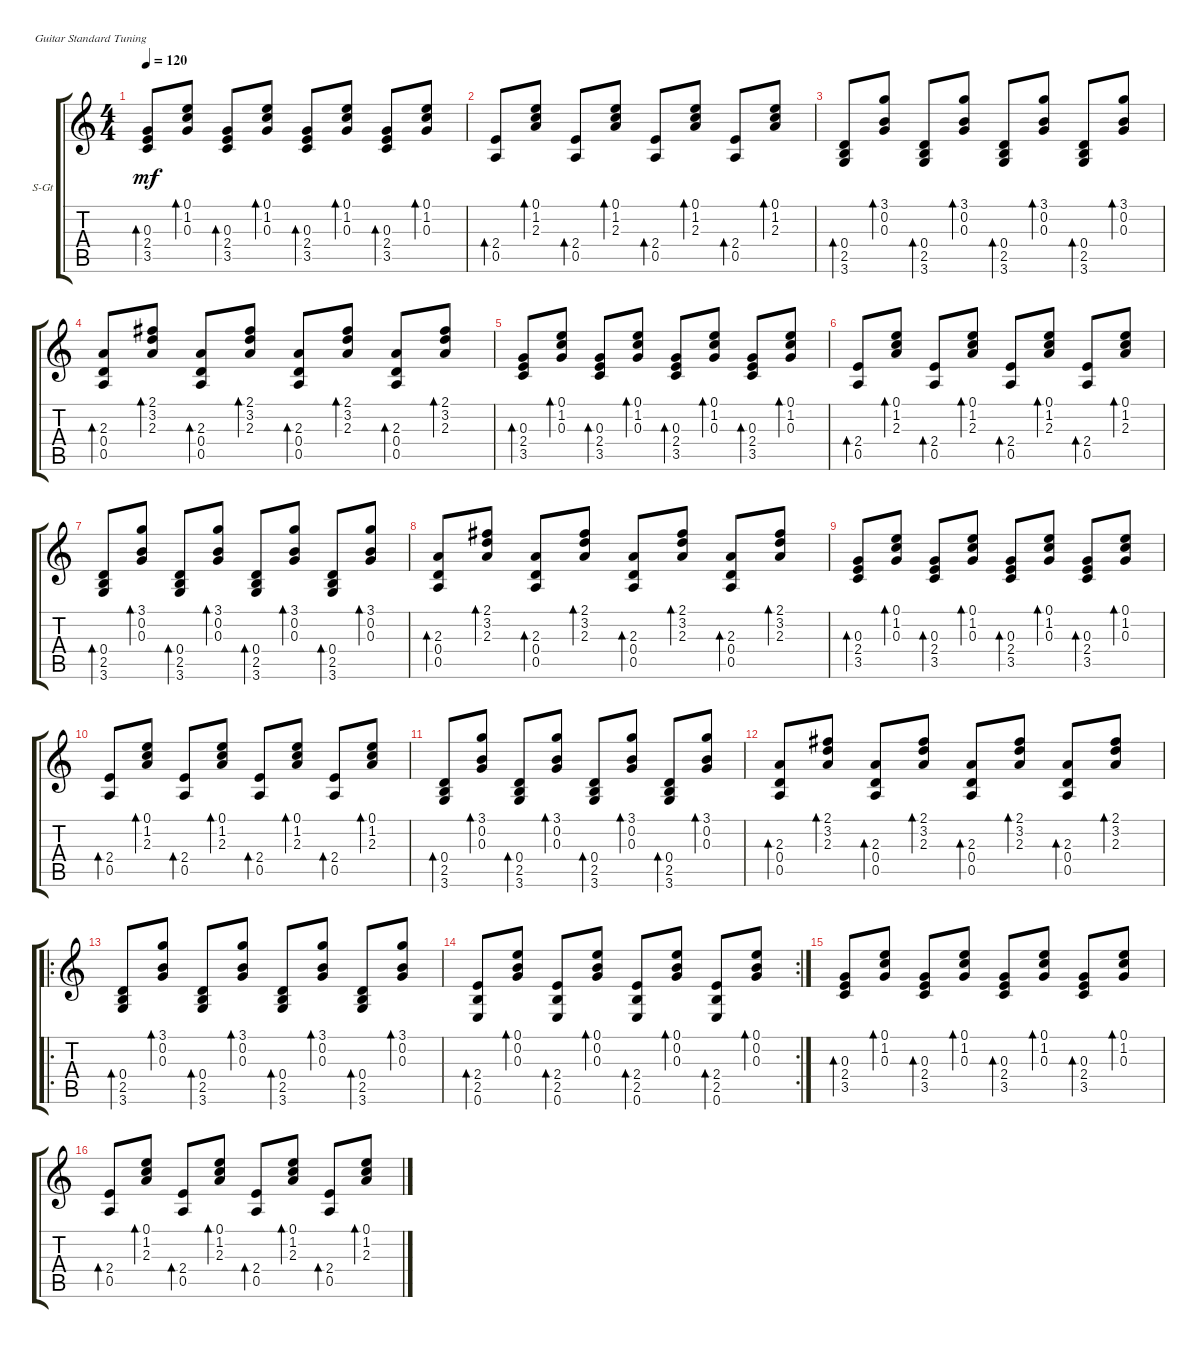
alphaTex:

\defaultSystemsLayout 4
\bracketExtendMode groupsimilarinstruments
\firstSystemTrackNameOrientation horizontal
\otherSystemsTrackNameOrientation horizontal
\track ("Steel Guitar" "S-Gt") {instrument acousticguitarsteel}
\staff {score tabs}
\tuning (E4 B3 G3 D3 A2 E2)
\ts (4 4)
\tempo 120
\clef g2
\ks c
(3.5 2.4 0.3).8{bd 65 dy mf} (0.3 1.2 0.1).8{bd 65} (3.5 2.4 0.3).8{bd 65} (0.3 1.2 0.1).8{bd 65} (3.5 2.4 0.3).8{bd 65} (0.3 1.2 0.1).8{bd 65} (3.5 2.4 0.3).8{bd 65} (0.3 1.2 0.1).8{bd 65} |
(0.5 2.4).8{bd 66} (2.3 1.2 0.1).8{bd 44} (0.5 2.4).8{bd 66} (2.3 1.2 0.1).8{bd 44} (0.5 2.4).8{bd 66} (2.3 1.2 0.1).8{bd 44} (0.5 2.4).8{bd 66} (2.3 1.2 0.1).8{bd 44} |
(3.6 2.5 0.4).8{bd 66} (0.3 0.2 3.1).8{bd 44} (3.6 2.5 0.4).8{bd 66} (0.3 0.2 3.1).8{bd 44} (3.6 2.5 0.4).8{bd 66} (0.3 0.2 3.1).8{bd 66} (3.6 2.5 0.4).8{bd 66} (0.3 0.2 3.1).8{bd 66} |
(0.4 2.3 0.5).8{bd 65} (2.3 3.2 2.1).8{bd 65} (0.4 2.3 0.5).8{bd 65} (2.3 3.2 2.1).8{bd 65} (0.4 2.3 0.5).8{bd 65} (2.3 3.2 2.1).8{bd 65} (0.4 2.3 0.5).8{bd 65} (2.3 3.2 2.1).8{bd 65} |
(3.5 2.4 0.3).8{bd 65} (0.3 1.2 0.1).8{bd 65} (3.5 2.4 0.3).8{bd 65} (0.3 1.2 0.1).8{bd 65} (3.5 2.4 0.3).8{bd 65} (0.3 1.2 0.1).8{bd 65} (3.5 2.4 0.3).8{bd 65} (0.3 1.2 0.1).8{bd 65} |
(0.5 2.4).8{bd 66} (2.3 1.2 0.1).8{bd 44} (0.5 2.4).8{bd 66} (2.3 1.2 0.1).8{bd 44} (0.5 2.4).8{bd 66} (2.3 1.2 0.1).8{bd 44} (0.5 2.4).8{bd 66} (2.3 1.2 0.1).8{bd 44} |
(3.6 2.5 0.4).8{bd 66} (0.3 0.2 3.1).8{bd 44} (3.6 2.5 0.4).8{bd 66} (0.3 0.2 3.1).8{bd 44} (3.6 2.5 0.4).8{bd 66} (0.3 0.2 3.1).8{bd 66} (3.6 2.5 0.4).8{bd 66} (0.3 0.2 3.1).8{bd 66} |
(0.4 2.3 0.5).8{bd 65} (2.3 3.2 2.1).8{bd 65} (0.4 2.3 0.5).8{bd 65} (2.3 3.2 2.1).8{bd 65} (0.4 2.3 0.5).8{bd 65} (2.3 3.2 2.1).8{bd 65} (0.4 2.3 0.5).8{bd 65} (2.3 3.2 2.1).8{bd 65} |
(3.5 2.4 0.3).8{bd 65} (0.3 1.2 0.1).8{bd 65} (3.5 2.4 0.3).8{bd 65} (0.3 1.2 0.1).8{bd 65} (3.5 2.4 0.3).8{bd 65} (0.3 1.2 0.1).8{bd 65} (3.5 2.4 0.3).8{bd 65} (0.3 1.2 0.1).8{bd 65} |
(0.5 2.4).8{bd 66} (2.3 1.2 0.1).8{bd 44} (0.5 2.4).8{bd 66} (2.3 1.2 0.1).8{bd 44} (0.5 2.4).8{bd 66} (2.3 1.2 0.1).8{bd 44} (0.5 2.4).8{bd 66} (2.3 1.2 0.1).8{bd 44} |
(3.6 2.5 0.4).8{bd 66} (0.3 0.2 3.1).8{bd 44} (3.6 2.5 0.4).8{bd 66} (0.3 0.2 3.1).8{bd 44} (3.6 2.5 0.4).8{bd 66} (0.3 0.2 3.1).8{bd 66} (3.6 2.5 0.4).8{bd 66} (0.3 0.2 3.1).8{bd 66} |
(0.4 2.3 0.5).8{bd 65} (2.3 3.2 2.1).8{bd 65} (0.4 2.3 0.5).8{bd 65} (2.3 3.2 2.1).8{bd 65} (0.4 2.3 0.5).8{bd 65} (2.3 3.2 2.1).8{bd 65} (0.4 2.3 0.5).8{bd 65} (2.3 3.2 2.1).8{bd 65} |
\ro
(3.6 2.5 0.4).8{bd 66} (0.3 0.2 3.1).8{bd 44} (3.6 2.5 0.4).8{bd 66} (0.3 0.2 3.1).8{bd 44} (3.6 2.5 0.4).8{bd 66} (0.3 0.2 3.1).8{bd 66} (3.6 2.5 0.4).8{bd 66} (0.3 0.2 3.1).8{bd 66} |
\rc 2
(0.6 2.5 2.4).8{bd 65} (0.1 0.2 0.3).8{bd 65} (0.6 2.5 2.4).8{bd 65} (0.1 0.2 0.3).8{bd 65} (0.6 2.5 2.4).8{bd 65} (0.1 0.2 0.3).8{bd 65} (0.6 2.5 2.4).8{bd 65} (0.1 0.2 0.3).8{bd 65} |
(3.5 2.4 0.3).8{bd 65} (0.3 1.2 0.1).8{bd 65} (3.5 2.4 0.3).8{bd 65} (0.3 1.2 0.1).8{bd 65} (3.5 2.4 0.3).8{bd 65} (0.3 1.2 0.1).8{bd 65} (3.5 2.4 0.3).8{bd 65} (0.3 1.2 0.1).8{bd 65} |
(0.5 2.4).8{bd 66} (2.3 1.2 0.1).8{bd 44} (0.5 2.4).8{bd 66} (2.3 1.2 0.1).8{bd 44} (0.5 2.4).8{bd 66} (2.3 1.2 0.1).8{bd 44} (0.5 2.4).8{bd 66} (2.3 1.2 0.1).8{bd 44}
